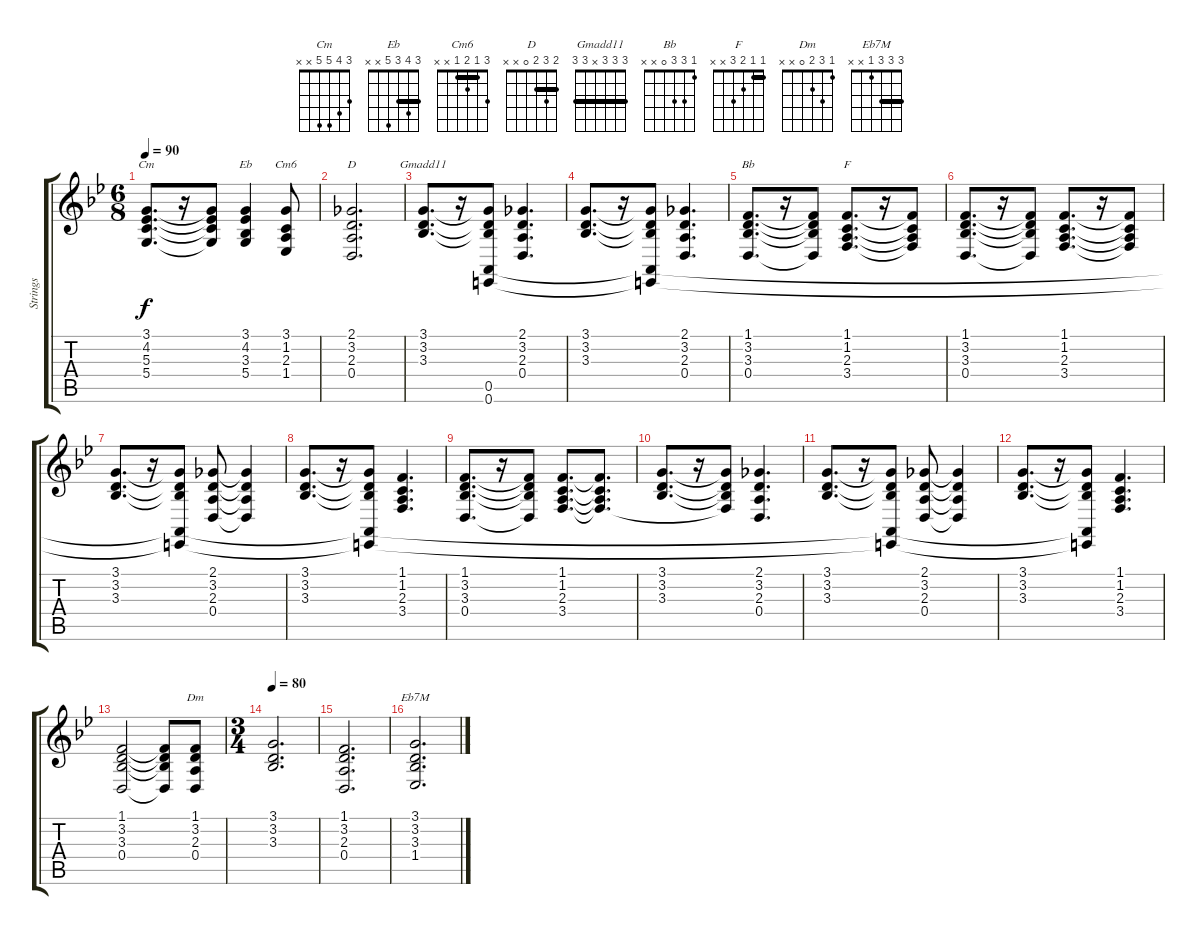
\track ("Strings" "Strings") {instrument stringensemble1}
\staff {score tabs}
\tuning (E4 B3 G3 D3 A2 E2) {hide}
\chord ("Cm" 3 4 5 5 x x)
\chord ("Eb" 3 4 3 5 x x) {barre 3}
\chord ("Cm6" 3 1 2 1 x x) {barre 1}
\chord ("D" 2 3 2 0 x x) {barre 2}
\chord ("Gmadd11" 3 3 3 x 3 3) {barre 3}
\chord ("Bb" 1 3 3 0 x x)
\chord ("F" 1 1 2 3 x x) {barre 1}
\chord ("Dm" 1 3 2 0 x x)
\chord ("Eb7M" 3 3 3 1 x x) {barre 3}
\ts (6 8)
\tempo 90
\clef g2
\ks gminor
(3.1 4.2 5.3 5.4).8{d ch "Cm" dy f} r.16 (3.1{t} 4.2{t} 5.3{t} 5.4{t}).8 (3.1 4.2 3.3 5.4).4{ch "Eb"} (3.1 1.2 2.3 1.4).8{ch "Cm6"} |
(2.1 3.2 2.3 0.4).2{d ch "D"} |
(3.1 3.2 3.3).8{d ch "Gmadd11"} r.16 (3.1{t} 3.2{t} 3.3{t} 0.5 0.6).8 (2.1 3.2 2.3 0.4).4{d} |
(3.1 3.2 3.3).8{d} r.16 (3.1{t} 3.2{t} 3.3{t} 0.5{t} 0.6{t}).8 (2.1 3.2 2.3 0.4).4{d} |
(1.1 3.2 3.3 0.4).8{d ch "Bb"} r.16 (1.1{t} 3.2{t} 3.3{t} 0.4{t}).8 (1.1 1.2 2.3 3.4).8{d ch "F"} r.16 (1.1{t} 1.2{t} 2.3{t} 3.4{t}).8 |
(1.1 3.2 3.3 0.4).8{d} r.16 (1.1{t} 3.2{t} 3.3{t} 0.4{t}).8 (1.1 1.2 2.3 3.4).8{d} r.16 (1.1{t} 1.2{t} 2.3{t} 3.4{t}).8 |
(3.1 3.2 3.3).8{d} r.16 (3.1{t} 3.2{t} 3.3{t} 0.5{t} 0.6{t}).8 (2.1 3.2 2.3 0.4).8 (2.1{t} 3.2{t} 2.3{t} 0.4{t}).4 |
(3.1 3.2 3.3).8{d} r.16 (3.1{t} 3.2{t} 3.3{t} 0.5{t} 0.6{t}).8 (1.1 1.2 2.3 3.4).4{d} |
(1.1 3.2 3.3 0.4).8{d} r.16 (1.1{t} 3.2{t} 3.3{t} 0.4{t}).8 (1.1 1.2 2.3 3.4).8{d} (1.1{t} 1.2{t} 2.3{t} 3.4{t}).8{d} |
(3.1 3.2 3.3).8{d} r.16 (3.1{t} 3.2{t} 3.3{t} 3.4{t}).8 (2.1 3.2 2.3 0.4).4{d} |
(3.1 3.2 3.3).8{d} r.16 (3.1{t} 3.2{t} 3.3{t} 0.5{t} 0.6{t}).8 (2.1 3.2 2.3 0.4).8 (2.1{t} 3.2{t} 2.3{t} 0.4{t}).4 |
(3.1 3.2 3.3).8{d} r.16 (3.1{t} 3.2{t} 3.3{t} 0.5{t} 0.6{t}).8 (1.1 1.2 2.3 3.4).4{d} |
(1.1 3.2 3.3 0.4).2 (1.1{t} 3.2{t} 3.3{t} 0.4{t}).8 (1.1 3.2 2.3 0.4).8{ch "Dm"} |
\ts (3 4)
\tempo 80
(3.1 3.2 3.3).2{d} |
(1.1 3.2 2.3 0.4).2{d} |
(3.1 3.2 3.3 1.4).2{d ch "Eb7M"}
